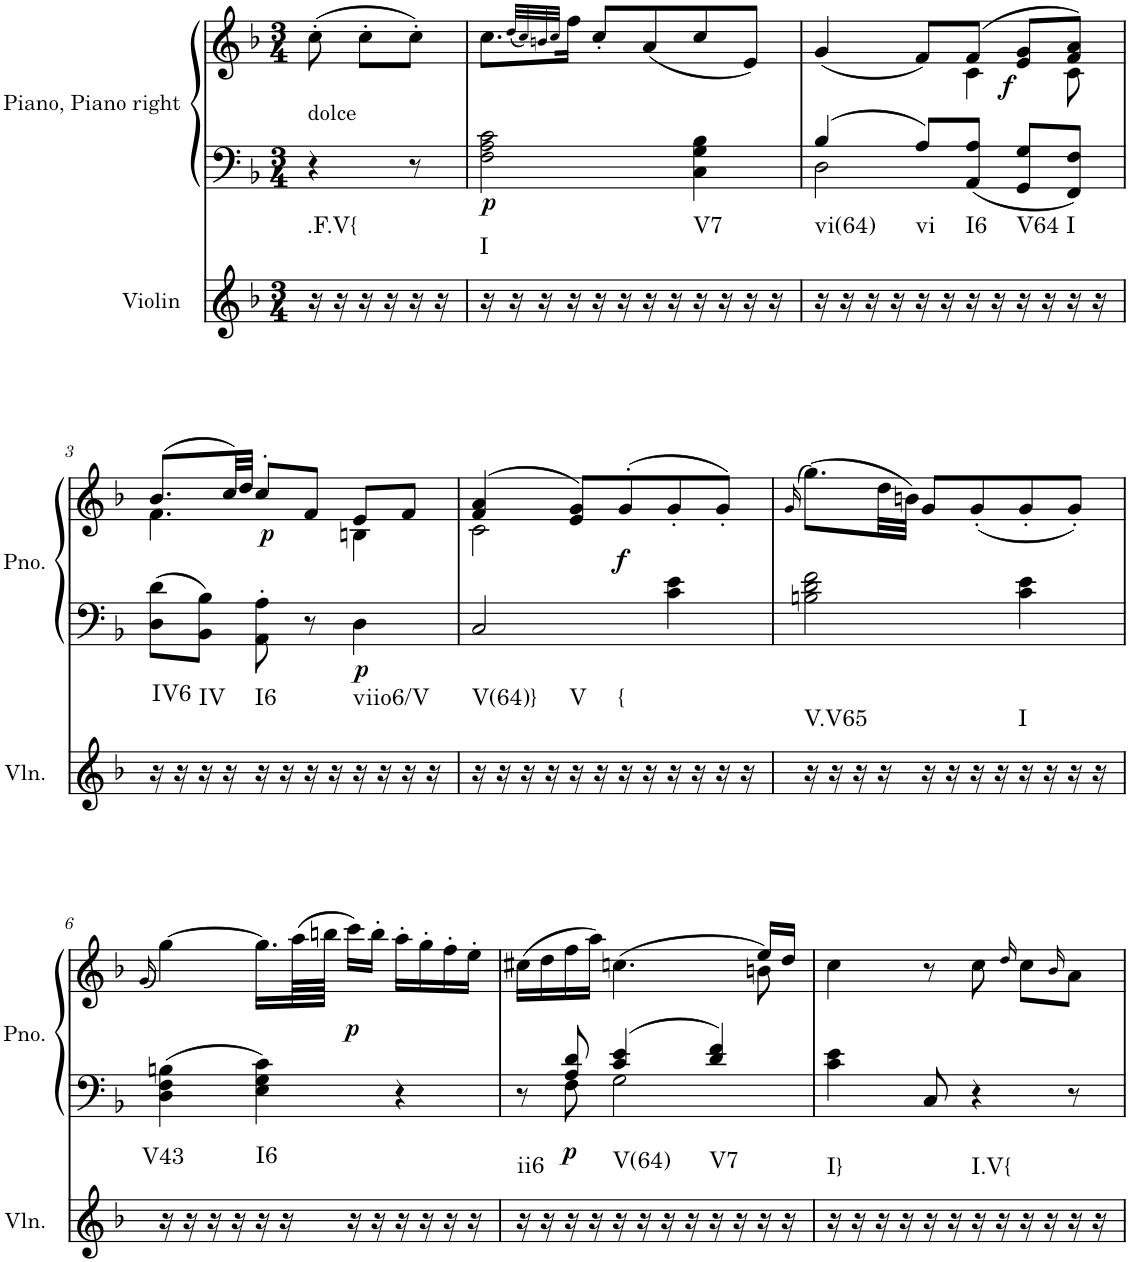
**kern	**harte	**kern	**kern	**dynam
*part2	*part2	*part1	*part1	*part1
*staff3	*	*staff2	*staff1	*staff1/2
*I"Violin	*	*I"Piano, Piano right	*	*
*I'Vln.	*	*I'Pno.	*	*
*clefG2	*	*clefF4	*clefG2	*
*k[b-]	*	*k[b-]	*k[b-]	*
*M3/4	*	*M3/4	*M3/4	*
=	=	=	=	=
!	!LO:H:kt=.F.V{	!LO:TX:a:t=dolce	!	!
16r	N	4r	(8cc'\	.
16r	.	.	.	.
16r	.	.	8cc'\L	.
16r	.	.	.	.
16r	.	8r	8cc'\J)	.
16r	.	.	.	.
=1	=1	=1	=1	=1
!	!LO:H:kt=I	!	!	!LO:DY:b=2
16r	N	2F\ 2A\ 2c\	8.cc\L	p
16r	.	.	.	.
16r	.	.	.	.
.	.	.	(32qdd/LLL	.
.	.	.	32qcc/)	.
.	.	.	32qbn/	.
.	.	.	32qcc/JJJ	.
16r	.	.	16ff\Jk	.
16r	.	.	8cc'/L	.
16r	.	.	.	.
16r	.	.	(8a/	.
16r	.	.	.	.
!	!LO:H:kt=V7	!	!	!
16r	N	4C\ 4G\ 4B-\	8cc/	.
16r	.	.	.	.
16r	.	.	8e/J)	.
16r	.	.	.	.
=2	=2	=2	=2	=2
*	*	*^	*^	*
!	!LO:H:kt=vi(64)	!	!	!	!	!
16r	N	4B-/	2D\	(4g/	4.ryy	.
16r	.	.	.	.	.	.
16r	.	.	.	.	.	.
16r	.	.	.	.	.	.
!	!LO:H:kt=vi	!	!	!	!	!
16r	N	8A/L	.	8f/L)	.	.
16r	.	.	.	.	.	.
!	!LO:H:kt=I6	!	!	!	!	!
16r	N	8AA/ 8A/J	.	(8f/J	4c\	.
16r	.	.	.	.	.	.
!	!LO:H:kt=V64	!	!	!	!	!LO:DY:b
16r	N	8GG/ 8G/L	4ryy	8e/ 8g/L	.	f
16r	.	.	.	.	.	.
!	!LO:H:kt=I	!	!	!	!	!
16r	N	8FF/ 8F/J	.	8f/ 8a/J)	8c\	.
16r	.	.	.	.	.	.
*	*	*v	*v	*	*	*
!!LO:LB:g=z	!!
=3	=3	=3	=3	=3	=3
!	!LO:H:kt=IV6	!	!	!	!
16r	N	8D\ 8d\L	(8.b-/L	4.f\	.
16r	.	.	.	.	.
!	!LO:H:kt=IV	!	!	!	!
16r	N	8BB-\ 8B-\J	.	.	.
16r	.	.	32cc/LL)	.	.
.	.	.	32dd/JJJ	.	.
!	!LO:H:kt=I6	!	!	!	!LO:DY:b
16r	N	8AA\' 8A\'	8cc'/L	.	p
16r	.	.	.	.	.
16r	.	8r	8f/J	8ryy	.
16r	.	.	.	.	.
!	!LO:H:kt=viio6/V	!	!	!	!LO:DY:b=2
16r	N	4D\	8e/L	4Bn\	p
16r	.	.	.	.	.
16r	.	.	8f/J	.	.
16r	.	.	.	.	.
=4	=4	=4	=4	=4	=4
!	!LO:H:kt=V(64)}	!	!	!	!
16r	N	2C/	(4f/ 4a/	2c\	.
16r	.	.	.	.	.
16r	.	.	.	.	.
16r	.	.	.	.	.
!	!LO:H:kt=V	!	!	!	!
16r	N	.	8e/ 8g/L)	.	.
16r	.	.	.	.	.
!	!LO:H:kt={	!	!	!	!LO:DY:b
16r	N	.	(8g'/	.	f
16r	.	.	.	.	.
16r	.	4c\ 4e\	8g'/	4ryy	.
16r	.	.	.	.	.
16r	.	.	8g'/J)	.	.
16r	.	.	.	.	.
*	*	*	*v	*v	*
=5	=5	=5	=5	=5
.	.	.	(>16qg/	.
!	!LO:H:kt=V.V65	!	!	!
16r	N	2Bn\ 2d\ 2f\	(8.gg\L)	.
16r	.	.	.	.
16r	.	.	.	.
16r	.	.	32dd\LL	.
.	.	.	32bn\JJJ)	.
16r	.	.	8g/L	.
16r	.	.	.	.
16r	.	.	(8g'/	.
16r	.	.	.	.
!	!LO:H:kt=I	!	!	!
16r	N	4c\ 4e\	8g'/	.
16r	.	.	.	.
16r	.	.	8g'/J)	.
16r	.	.	.	.
!!LO:LB:g=z
=6	=6	=6	=6	=6
.	.	.	(16qg/	.
!	!LO:H:kt=V43	!	!	!
16r	N	4D\ 4F\ 4Bn\	[4gg\)	.
16r	.	.	.	.
16r	.	.	.	.
16r	.	.	.	.
!	!LO:H:kt=I6	!	!	!
16r	N	4E\ 4G\ 4c\	16.gg\LL]	.
16r	.	.	.	.
.	.	.	(64aa\LL	.
.	.	.	64bbn\JJJJ	.
!	!	!	!	!LO:DY:b
16r	.	.	16ccc\LL)	p
16r	.	.	16bb'\JJ	.
16r	.	4r	16aa'\LL	.
16r	.	.	16gg'\	.
16r	.	.	16ff'\	.
16r	.	.	16ee'\JJ	.
=7	=7	=7	=7	=7
*	*	*^	*^	*
!	!LO:H:kt=ii6	!	!	!	!	!
16r	N	8r	8ryy	(16cc#X\LL	8ryy	.
16r	.	.	.	16dd\	.	.
*	*	*	*	*v	*v	*
!	!	!	!	!	!LO:DY:b=2
16r	.	8A/ 8d/	8F\	16ff\	p
16r	.	.	.	16aa\JJ)	.
!	!LO:H:kt=V(64)	!	!	!	!
16r	N	4c/ 4e/	2G\	(4.ccn\	.
16r	.	.	.	.	.
16r	.	.	.	.	.
16r	.	.	.	.	.
!	!LO:H:kt=V7	!	!	!	!
16r	N	4d/ 4f/	.	.	.
16r	.	.	.	.	.
*	*	*	*	*^	*
16r	.	.	.	16ee/LL)	8bn\	.
16r	.	.	.	16dd/JJ	.	.
*	*	*v	*v	*	*	*
*	*	*	*v	*v	*
=8	=8	=8	=8	=8
!	!LO:H:kt=I}	!	!	!
16r	N	4c\ 4e\	4cc\	.
16r	.	.	.	.
16r	.	.	.	.
16r	.	.	.	.
16r	.	8C/	8r	.
16r	.	.	.	.
!	!LO:H:kt=I.V{	!	!	!
16r	N	4r	8cc\	.
16r	.	.	.	.
.	.	.	16qdd/	.
16r	.	.	8cc\L	.
16r	.	.	.	.
.	.	.	16qb-/	.
16r	.	8r	8a\J	.
16r	.	.	.	.
=	=	=	=	=
*-	*-	*-	*-	*-
